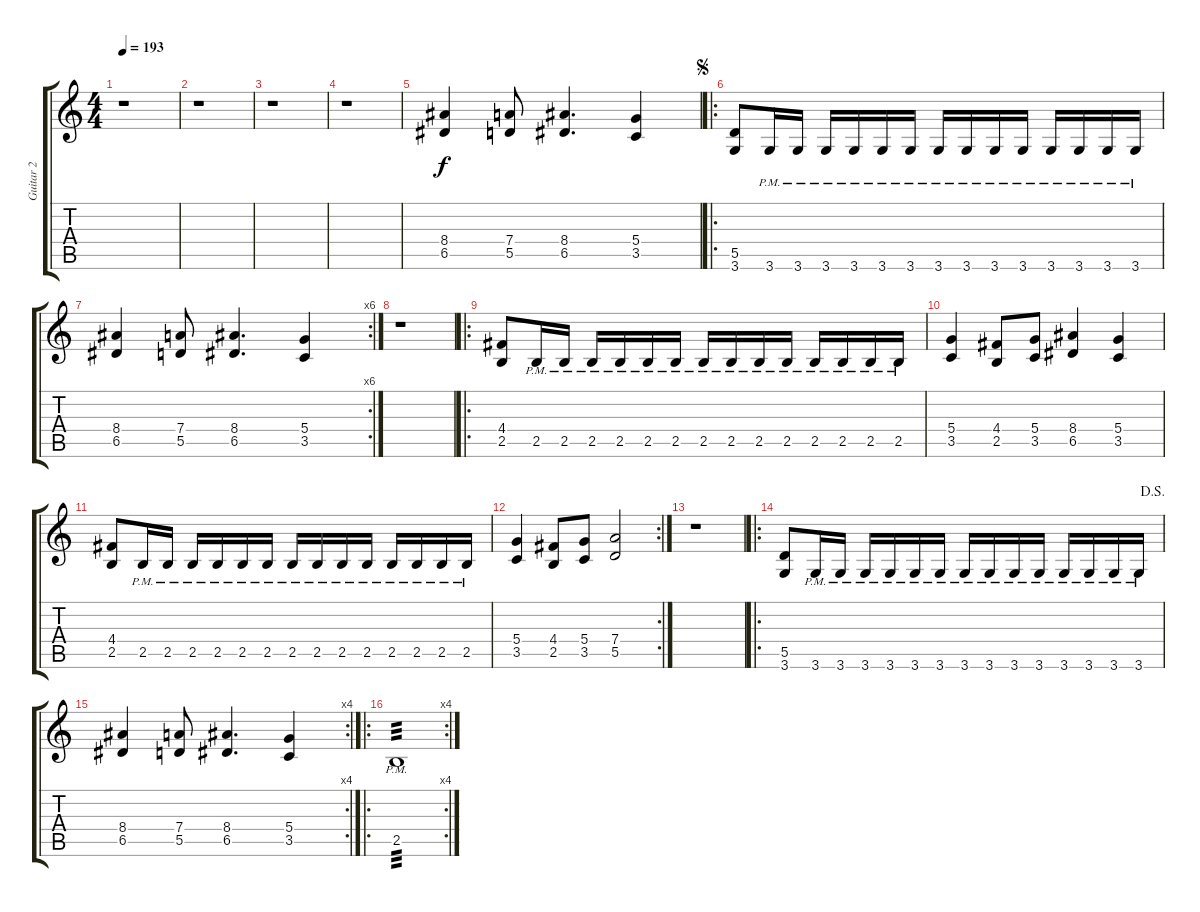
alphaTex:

\track ("Guitar 2" "Guitar 2") {instrument overdrivenguitar}
\staff {score tabs}
\tuning (E4 B3 G3 D3 A2 E2) {hide}
\ts (4 4)
\tempo 193
\clef g2
\ks c
r.1{dy f instrument overdrivenguitar} |
r.1 |
r.1 |
r.1 |
(8.4 6.5).4 (7.4 5.5).8 (8.4 6.5).4{d} (5.4 3.5).4 |
\ro
\jump segno
(5.5 3.6).8 3.6{pm}.16 3.6{pm}.16 3.6{pm}.16 3.6{pm}.16 3.6{pm}.16 3.6{pm}.16 3.6{pm}.16 3.6{pm}.16 3.6{pm}.16 3.6{pm}.16 3.6{pm}.16 3.6{pm}.16 3.6{pm}.16 3.6{pm}.16 |
\rc 6
(8.4 6.5).4 (7.4 5.5).8 (8.4 6.5).4{d} (5.4 3.5).4 |
r.1 |
\ro
(4.4 2.5).8 2.5{pm}.16 2.5{pm}.16 2.5{pm}.16 2.5{pm}.16 2.5{pm}.16 2.5{pm}.16 2.5{pm}.16 2.5{pm}.16 2.5{pm}.16 2.5{pm}.16 2.5{pm}.16 2.5{pm}.16 2.5{pm}.16 2.5{pm}.16 |
(5.4 3.5).4 (4.4 2.5).8 (5.4 3.5).8 (8.4 6.5).4 (5.4 3.5).4 |
(4.4 2.5).8 2.5{pm}.16 2.5{pm}.16 2.5{pm}.16 2.5{pm}.16 2.5{pm}.16 2.5{pm}.16 2.5{pm}.16 2.5{pm}.16 2.5{pm}.16 2.5{pm}.16 2.5{pm}.16 2.5{pm}.16 2.5{pm}.16 2.5{pm}.16 |
\rc 2
(5.4 3.5).4 (4.4 2.5).8 (5.4 3.5).8 (7.4 5.5).2 |
r.1 |
\ro
\jump dalsegno
(5.5 3.6).8 3.6{pm}.16 3.6{pm}.16 3.6{pm}.16 3.6{pm}.16 3.6{pm}.16 3.6{pm}.16 3.6{pm}.16 3.6{pm}.16 3.6{pm}.16 3.6{pm}.16 3.6{pm}.16 3.6{pm}.16 3.6{pm}.16 3.6{pm}.16 |
\rc 4
(8.4 6.5).4 (7.4 5.5).8 (8.4 6.5).4{d} (5.4 3.5).4 |
\ro
\rc 4
2.5{pm}.1{tp 3}
